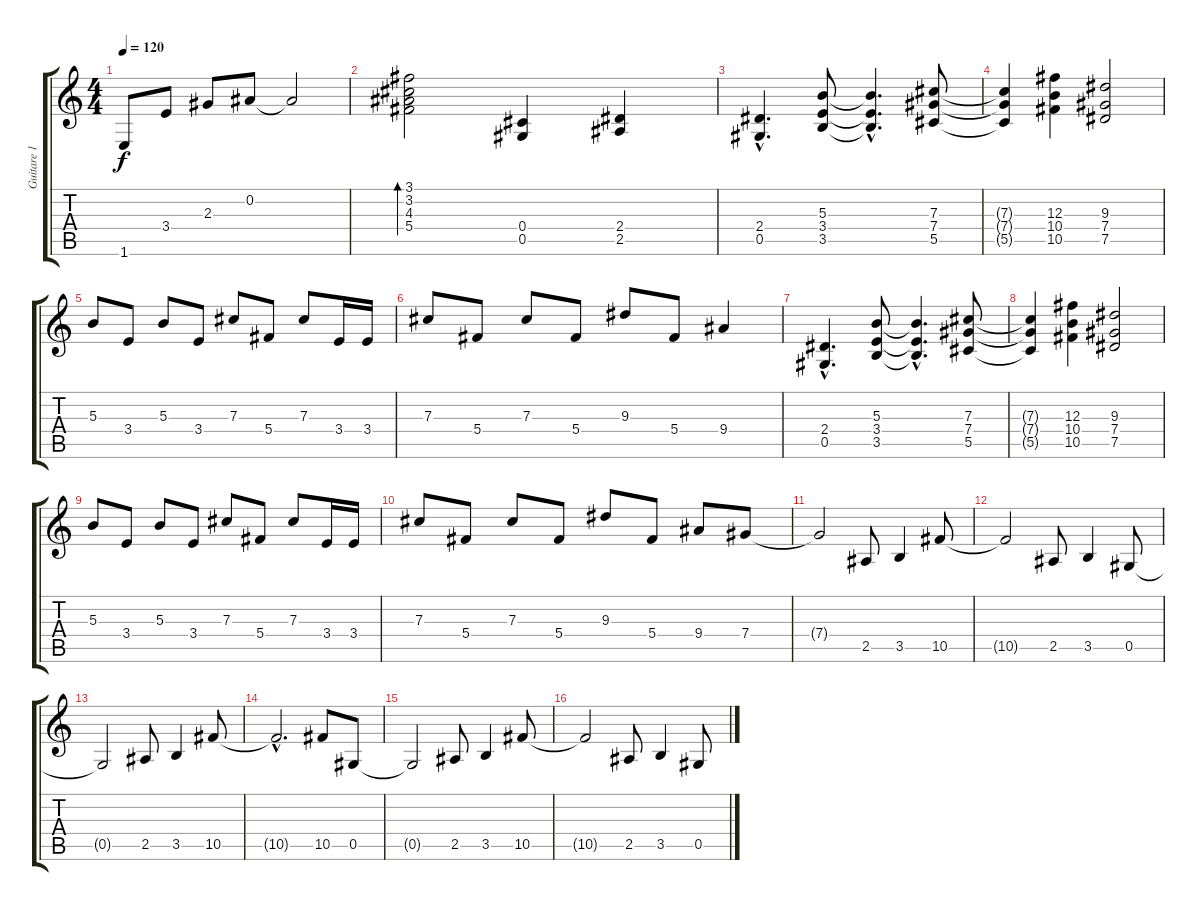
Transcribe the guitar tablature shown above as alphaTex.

\track ("Guitare 1" "Guitare 1") {instrument distortionguitar}
\staff {score tabs}
\tuning (Eb4 Bb3 Gb3 Db3 Ab2 Eb2) {hide}
\ts (4 4)
\tempo 120
\clef g2
\ks c
1.6.8{dy f} 3.4.8 2.3.8 0.2.8 0.2{t}.2 |
(3.1 3.2 4.3 5.4).2{bd 240} (0.4 0.5).4{instrument distortionguitar} (2.4 2.5).4 |
(2.4{hac} 0.5{hac}).4{d} (5.3 3.4 3.5).8 (5.3{hac t} 3.4{hac t} 3.5{hac t}).4{d} (7.3 7.4 5.5).8 |
(7.3{t} 7.4{t} 5.5{t}).4 (12.3 10.4 10.5).4 (9.3 7.4 7.5).2 |
5.3.8 3.4.8 5.3.8 3.4.8 7.3.8 5.4.8 7.3.8 3.4.16 3.4.16 |
7.3.8 5.4.8 7.3.8 5.4.8 9.3.8 5.4.8 9.4.4 |
(2.4{hac} 0.5{hac}).4{d} (5.3 3.4 3.5).8 (5.3{hac t} 3.4{hac t} 3.5{hac t}).4{d} (7.3 7.4 5.5).8 |
(7.3{t} 7.4{t} 5.5{t}).4 (12.3 10.4 10.5).4 (9.3 7.4 7.5).2 |
5.3.8 3.4.8 5.3.8 3.4.8 7.3.8 5.4.8 7.3.8 3.4.16 3.4.16 |
7.3.8 5.4.8 7.3.8 5.4.8 9.3.8 5.4.8 9.4.8 7.4.8 |
7.4{t}.2 2.5.8 3.5.4 10.5.8 |
10.5{t}.2 2.5.8 3.5.4 0.5.8 |
0.5{t}.2 2.5.8 3.5.4 10.5.8 |
10.5{hac t}.2{d} 10.5.8 0.5.8 |
0.5{t}.2 2.5.8 3.5.4 10.5.8 |
10.5{t}.2 2.5.8 3.5.4 0.5.8
